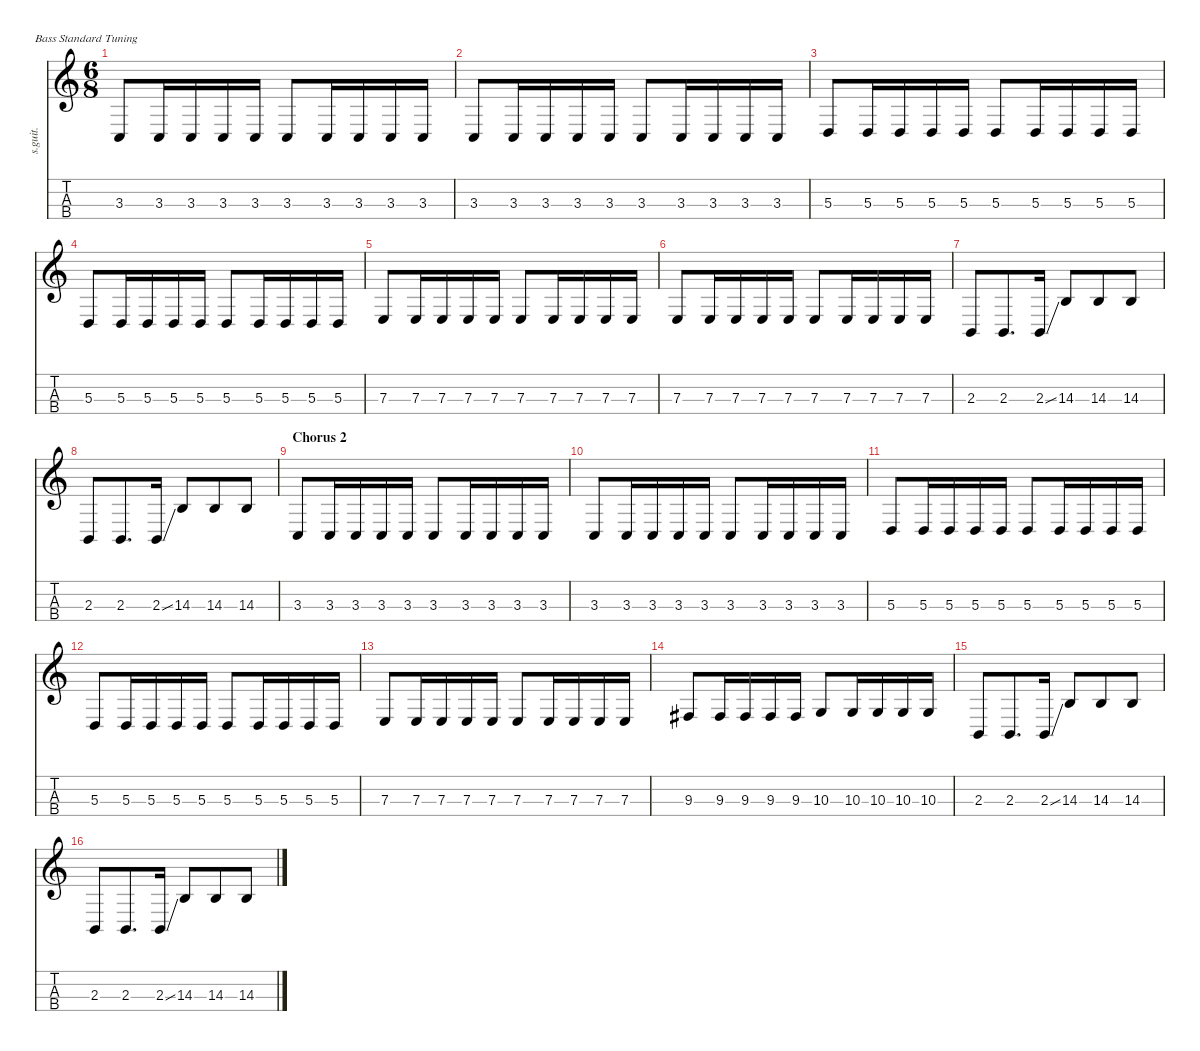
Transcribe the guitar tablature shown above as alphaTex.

\defaultSystemsLayout 4
\hideDynamics
\bracketExtendMode nobrackets
\track ("Matt (Bass)" "s.guit.") {instrument electricbasspick}
\staff {score tabs}
\tuning (G2 D2 A1 E1)
\ts (6 8)
\tempo (94 hide)
\clef g2
\ks c
3.3.8{lyrics (0 "") lyrics (1 "") lyrics (2 "") lyrics (3 "") lyrics (4 "") dy f} 3.3.16{lyrics (0 "") lyrics (1 "") lyrics (2 "") lyrics (3 "") lyrics (4 "")} 3.3.16{lyrics (0 "") lyrics (1 "") lyrics (2 "") lyrics (3 "") lyrics (4 "")} 3.3.16{lyrics (0 "") lyrics (1 "") lyrics (2 "") lyrics (3 "") lyrics (4 "")} 3.3.16{lyrics (0 "") lyrics (1 "") lyrics (2 "") lyrics (3 "") lyrics (4 "")} 3.3.8{lyrics (0 "") lyrics (1 "") lyrics (2 "") lyrics (3 "") lyrics (4 "")} 3.3.16{lyrics (0 "") lyrics (1 "") lyrics (2 "") lyrics (3 "") lyrics (4 "")} 3.3.16{lyrics (0 "") lyrics (1 "") lyrics (2 "") lyrics (3 "") lyrics (4 "")} 3.3.16{lyrics (0 "") lyrics (1 "") lyrics (2 "") lyrics (3 "") lyrics (4 "")} 3.3.16{lyrics (0 "") lyrics (1 "") lyrics (2 "") lyrics (3 "") lyrics (4 "")} |
3.3.8{lyrics (0 "") lyrics (1 "") lyrics (2 "") lyrics (3 "") lyrics (4 "")} 3.3.16{lyrics (0 "") lyrics (1 "") lyrics (2 "") lyrics (3 "") lyrics (4 "")} 3.3.16{lyrics (0 "") lyrics (1 "") lyrics (2 "") lyrics (3 "") lyrics (4 "")} 3.3.16{lyrics (0 "") lyrics (1 "") lyrics (2 "") lyrics (3 "") lyrics (4 "")} 3.3.16{lyrics (0 "") lyrics (1 "") lyrics (2 "") lyrics (3 "") lyrics (4 "")} 3.3.8{lyrics (0 "") lyrics (1 "") lyrics (2 "") lyrics (3 "") lyrics (4 "")} 3.3.16{lyrics (0 "") lyrics (1 "") lyrics (2 "") lyrics (3 "") lyrics (4 "")} 3.3.16{lyrics (0 "") lyrics (1 "") lyrics (2 "") lyrics (3 "") lyrics (4 "")} 3.3.16{lyrics (0 "") lyrics (1 "") lyrics (2 "") lyrics (3 "") lyrics (4 "")} 3.3.16{lyrics (0 "") lyrics (1 "") lyrics (2 "") lyrics (3 "") lyrics (4 "")} |
5.3.8{lyrics (0 "") lyrics (1 "") lyrics (2 "") lyrics (3 "") lyrics (4 "")} 5.3.16{lyrics (0 "") lyrics (1 "") lyrics (2 "") lyrics (3 "") lyrics (4 "")} 5.3.16{lyrics (0 "") lyrics (1 "") lyrics (2 "") lyrics (3 "") lyrics (4 "")} 5.3.16{lyrics (0 "") lyrics (1 "") lyrics (2 "") lyrics (3 "") lyrics (4 "")} 5.3.16{lyrics (0 "") lyrics (1 "") lyrics (2 "") lyrics (3 "") lyrics (4 "")} 5.3.8{lyrics (0 "") lyrics (1 "") lyrics (2 "") lyrics (3 "") lyrics (4 "")} 5.3.16{lyrics (0 "") lyrics (1 "") lyrics (2 "") lyrics (3 "") lyrics (4 "")} 5.3.16{lyrics (0 "") lyrics (1 "") lyrics (2 "") lyrics (3 "") lyrics (4 "")} 5.3.16{lyrics (0 "") lyrics (1 "") lyrics (2 "") lyrics (3 "") lyrics (4 "")} 5.3.16{lyrics (0 "") lyrics (1 "") lyrics (2 "") lyrics (3 "") lyrics (4 "")} |
5.3.8{lyrics (0 "") lyrics (1 "") lyrics (2 "") lyrics (3 "") lyrics (4 "")} 5.3.16{lyrics (0 "") lyrics (1 "") lyrics (2 "") lyrics (3 "") lyrics (4 "")} 5.3.16{lyrics (0 "") lyrics (1 "") lyrics (2 "") lyrics (3 "") lyrics (4 "")} 5.3.16{lyrics (0 "") lyrics (1 "") lyrics (2 "") lyrics (3 "") lyrics (4 "")} 5.3.16{lyrics (0 "") lyrics (1 "") lyrics (2 "") lyrics (3 "") lyrics (4 "")} 5.3.8{lyrics (0 "") lyrics (1 "") lyrics (2 "") lyrics (3 "") lyrics (4 "")} 5.3.16{lyrics (0 "") lyrics (1 "") lyrics (2 "") lyrics (3 "") lyrics (4 "")} 5.3.16{lyrics (0 "") lyrics (1 "") lyrics (2 "") lyrics (3 "") lyrics (4 "")} 5.3.16{lyrics (0 "") lyrics (1 "") lyrics (2 "") lyrics (3 "") lyrics (4 "")} 5.3.16{lyrics (0 "") lyrics (1 "") lyrics (2 "") lyrics (3 "") lyrics (4 "")} |
7.3.8{lyrics (0 "") lyrics (1 "") lyrics (2 "") lyrics (3 "") lyrics (4 "")} 7.3.16{lyrics (0 "") lyrics (1 "") lyrics (2 "") lyrics (3 "") lyrics (4 "")} 7.3.16{lyrics (0 "") lyrics (1 "") lyrics (2 "") lyrics (3 "") lyrics (4 "")} 7.3.16{lyrics (0 "") lyrics (1 "") lyrics (2 "") lyrics (3 "") lyrics (4 "")} 7.3.16{lyrics (0 "") lyrics (1 "") lyrics (2 "") lyrics (3 "") lyrics (4 "")} 7.3.8{lyrics (0 "") lyrics (1 "") lyrics (2 "") lyrics (3 "") lyrics (4 "")} 7.3.16{lyrics (0 "") lyrics (1 "") lyrics (2 "") lyrics (3 "") lyrics (4 "")} 7.3.16{lyrics (0 "") lyrics (1 "") lyrics (2 "") lyrics (3 "") lyrics (4 "")} 7.3.16{lyrics (0 "") lyrics (1 "") lyrics (2 "") lyrics (3 "") lyrics (4 "")} 7.3.16{lyrics (0 "") lyrics (1 "") lyrics (2 "") lyrics (3 "") lyrics (4 "")} |
7.3.8{lyrics (0 "") lyrics (1 "") lyrics (2 "") lyrics (3 "") lyrics (4 "")} 7.3.16{lyrics (0 "") lyrics (1 "") lyrics (2 "") lyrics (3 "") lyrics (4 "")} 7.3.16{lyrics (0 "") lyrics (1 "") lyrics (2 "") lyrics (3 "") lyrics (4 "")} 7.3.16{lyrics (0 "") lyrics (1 "") lyrics (2 "") lyrics (3 "") lyrics (4 "")} 7.3.16{lyrics (0 "") lyrics (1 "") lyrics (2 "") lyrics (3 "") lyrics (4 "")} 7.3.8{lyrics (0 "") lyrics (1 "") lyrics (2 "") lyrics (3 "") lyrics (4 "")} 7.3.16{lyrics (0 "") lyrics (1 "") lyrics (2 "") lyrics (3 "") lyrics (4 "")} 7.3.16{lyrics (0 "") lyrics (1 "") lyrics (2 "") lyrics (3 "") lyrics (4 "")} 7.3.16{lyrics (0 "") lyrics (1 "") lyrics (2 "") lyrics (3 "") lyrics (4 "")} 7.3.16{lyrics (0 "") lyrics (1 "") lyrics (2 "") lyrics (3 "") lyrics (4 "")} |
2.3.8{lyrics (0 "") lyrics (1 "") lyrics (2 "") lyrics (3 "") lyrics (4 "")} 2.3.8{d lyrics (0 "") lyrics (1 "") lyrics (2 "") lyrics (3 "") lyrics (4 "")} 2.3{ss}.16{lyrics (0 "") lyrics (1 "") lyrics (2 "") lyrics (3 "") lyrics (4 "")} 14.3.8{lyrics (0 "") lyrics (1 "") lyrics (2 "") lyrics (3 "") lyrics (4 "")} 14.3.8{lyrics (0 "") lyrics (1 "") lyrics (2 "") lyrics (3 "") lyrics (4 "")} 14.3.8{lyrics (0 "") lyrics (1 "") lyrics (2 "") lyrics (3 "") lyrics (4 "")} |
2.3.8{lyrics (0 "") lyrics (1 "") lyrics (2 "") lyrics (3 "") lyrics (4 "")} 2.3.8{d lyrics (0 "") lyrics (1 "") lyrics (2 "") lyrics (3 "") lyrics (4 "")} 2.3{ss}.16{lyrics (0 "") lyrics (1 "") lyrics (2 "") lyrics (3 "") lyrics (4 "")} 14.3.8{lyrics (0 "") lyrics (1 "") lyrics (2 "") lyrics (3 "") lyrics (4 "")} 14.3.8{lyrics (0 "") lyrics (1 "") lyrics (2 "") lyrics (3 "") lyrics (4 "")} 14.3.8{lyrics (0 "") lyrics (1 "") lyrics (2 "") lyrics (3 "") lyrics (4 "")} |
\section ("" "Chorus 2")
3.3.8{lyrics (0 "") lyrics (1 "") lyrics (2 "") lyrics (3 "") lyrics (4 "")} 3.3.16{lyrics (0 "") lyrics (1 "") lyrics (2 "") lyrics (3 "") lyrics (4 "")} 3.3.16{lyrics (0 "") lyrics (1 "") lyrics (2 "") lyrics (3 "") lyrics (4 "")} 3.3.16{lyrics (0 "") lyrics (1 "") lyrics (2 "") lyrics (3 "") lyrics (4 "")} 3.3.16{lyrics (0 "") lyrics (1 "") lyrics (2 "") lyrics (3 "") lyrics (4 "")} 3.3.8{lyrics (0 "") lyrics (1 "") lyrics (2 "") lyrics (3 "") lyrics (4 "")} 3.3.16{lyrics (0 "") lyrics (1 "") lyrics (2 "") lyrics (3 "") lyrics (4 "")} 3.3.16{lyrics (0 "") lyrics (1 "") lyrics (2 "") lyrics (3 "") lyrics (4 "")} 3.3.16{lyrics (0 "") lyrics (1 "") lyrics (2 "") lyrics (3 "") lyrics (4 "")} 3.3.16{lyrics (0 "") lyrics (1 "") lyrics (2 "") lyrics (3 "") lyrics (4 "")} |
3.3.8{lyrics (0 "") lyrics (1 "") lyrics (2 "") lyrics (3 "") lyrics (4 "")} 3.3.16{lyrics (0 "") lyrics (1 "") lyrics (2 "") lyrics (3 "") lyrics (4 "")} 3.3.16{lyrics (0 "") lyrics (1 "") lyrics (2 "") lyrics (3 "") lyrics (4 "")} 3.3.16{lyrics (0 "") lyrics (1 "") lyrics (2 "") lyrics (3 "") lyrics (4 "")} 3.3.16{lyrics (0 "") lyrics (1 "") lyrics (2 "") lyrics (3 "") lyrics (4 "")} 3.3.8{lyrics (0 "") lyrics (1 "") lyrics (2 "") lyrics (3 "") lyrics (4 "")} 3.3.16{lyrics (0 "") lyrics (1 "") lyrics (2 "") lyrics (3 "") lyrics (4 "")} 3.3.16{lyrics (0 "") lyrics (1 "") lyrics (2 "") lyrics (3 "") lyrics (4 "")} 3.3.16{lyrics (0 "") lyrics (1 "") lyrics (2 "") lyrics (3 "") lyrics (4 "")} 3.3.16{lyrics (0 "") lyrics (1 "") lyrics (2 "") lyrics (3 "") lyrics (4 "")} |
5.3.8{lyrics (0 "") lyrics (1 "") lyrics (2 "") lyrics (3 "") lyrics (4 "")} 5.3.16{lyrics (0 "") lyrics (1 "") lyrics (2 "") lyrics (3 "") lyrics (4 "")} 5.3.16{lyrics (0 "") lyrics (1 "") lyrics (2 "") lyrics (3 "") lyrics (4 "")} 5.3.16{lyrics (0 "") lyrics (1 "") lyrics (2 "") lyrics (3 "") lyrics (4 "")} 5.3.16{lyrics (0 "") lyrics (1 "") lyrics (2 "") lyrics (3 "") lyrics (4 "")} 5.3.8{lyrics (0 "") lyrics (1 "") lyrics (2 "") lyrics (3 "") lyrics (4 "")} 5.3.16{lyrics (0 "") lyrics (1 "") lyrics (2 "") lyrics (3 "") lyrics (4 "")} 5.3.16{lyrics (0 "") lyrics (1 "") lyrics (2 "") lyrics (3 "") lyrics (4 "")} 5.3.16{lyrics (0 "") lyrics (1 "") lyrics (2 "") lyrics (3 "") lyrics (4 "")} 5.3.16{lyrics (0 "") lyrics (1 "") lyrics (2 "") lyrics (3 "") lyrics (4 "")} |
5.3.8{lyrics (0 "") lyrics (1 "") lyrics (2 "") lyrics (3 "") lyrics (4 "")} 5.3.16{lyrics (0 "") lyrics (1 "") lyrics (2 "") lyrics (3 "") lyrics (4 "")} 5.3.16{lyrics (0 "") lyrics (1 "") lyrics (2 "") lyrics (3 "") lyrics (4 "")} 5.3.16{lyrics (0 "") lyrics (1 "") lyrics (2 "") lyrics (3 "") lyrics (4 "")} 5.3.16{lyrics (0 "") lyrics (1 "") lyrics (2 "") lyrics (3 "") lyrics (4 "")} 5.3.8{lyrics (0 "") lyrics (1 "") lyrics (2 "") lyrics (3 "") lyrics (4 "")} 5.3.16{lyrics (0 "") lyrics (1 "") lyrics (2 "") lyrics (3 "") lyrics (4 "")} 5.3.16{lyrics (0 "") lyrics (1 "") lyrics (2 "") lyrics (3 "") lyrics (4 "")} 5.3.16{lyrics (0 "") lyrics (1 "") lyrics (2 "") lyrics (3 "") lyrics (4 "")} 5.3.16{lyrics (0 "") lyrics (1 "") lyrics (2 "") lyrics (3 "") lyrics (4 "")} |
7.3.8{lyrics (0 "") lyrics (1 "") lyrics (2 "") lyrics (3 "") lyrics (4 "")} 7.3.16{lyrics (0 "") lyrics (1 "") lyrics (2 "") lyrics (3 "") lyrics (4 "")} 7.3.16{lyrics (0 "") lyrics (1 "") lyrics (2 "") lyrics (3 "") lyrics (4 "")} 7.3.16{lyrics (0 "") lyrics (1 "") lyrics (2 "") lyrics (3 "") lyrics (4 "")} 7.3.16{lyrics (0 "") lyrics (1 "") lyrics (2 "") lyrics (3 "") lyrics (4 "")} 7.3.8{lyrics (0 "") lyrics (1 "") lyrics (2 "") lyrics (3 "") lyrics (4 "")} 7.3.16{lyrics (0 "") lyrics (1 "") lyrics (2 "") lyrics (3 "") lyrics (4 "")} 7.3.16{lyrics (0 "") lyrics (1 "") lyrics (2 "") lyrics (3 "") lyrics (4 "")} 7.3.16{lyrics (0 "") lyrics (1 "") lyrics (2 "") lyrics (3 "") lyrics (4 "")} 7.3.16{lyrics (0 "") lyrics (1 "") lyrics (2 "") lyrics (3 "") lyrics (4 "")} |
9.3{acc #}.8{lyrics (0 "") lyrics (1 "") lyrics (2 "") lyrics (3 "") lyrics (4 "")} 9.3{acc #}.16{lyrics (0 "") lyrics (1 "") lyrics (2 "") lyrics (3 "") lyrics (4 "")} 9.3{acc #}.16{lyrics (0 "") lyrics (1 "") lyrics (2 "") lyrics (3 "") lyrics (4 "")} 9.3{acc #}.16{lyrics (0 "") lyrics (1 "") lyrics (2 "") lyrics (3 "") lyrics (4 "")} 9.3{acc #}.16{lyrics (0 "") lyrics (1 "") lyrics (2 "") lyrics (3 "") lyrics (4 "")} 10.3.8{lyrics (0 "") lyrics (1 "") lyrics (2 "") lyrics (3 "") lyrics (4 "")} 10.3.16{lyrics (0 "") lyrics (1 "") lyrics (2 "") lyrics (3 "") lyrics (4 "")} 10.3.16{lyrics (0 "") lyrics (1 "") lyrics (2 "") lyrics (3 "") lyrics (4 "")} 10.3.16{lyrics (0 "") lyrics (1 "") lyrics (2 "") lyrics (3 "") lyrics (4 "")} 10.3.16{lyrics (0 "") lyrics (1 "") lyrics (2 "") lyrics (3 "") lyrics (4 "")} |
2.3.8{lyrics (0 "") lyrics (1 "") lyrics (2 "") lyrics (3 "") lyrics (4 "")} 2.3.8{d lyrics (0 "") lyrics (1 "") lyrics (2 "") lyrics (3 "") lyrics (4 "")} 2.3{ss}.16{lyrics (0 "") lyrics (1 "") lyrics (2 "") lyrics (3 "") lyrics (4 "")} 14.3.8{lyrics (0 "") lyrics (1 "") lyrics (2 "") lyrics (3 "") lyrics (4 "")} 14.3.8{lyrics (0 "") lyrics (1 "") lyrics (2 "") lyrics (3 "") lyrics (4 "")} 14.3.8{lyrics (0 "") lyrics (1 "") lyrics (2 "") lyrics (3 "") lyrics (4 "")} |
2.3.8{lyrics (0 "") lyrics (1 "") lyrics (2 "") lyrics (3 "") lyrics (4 "")} 2.3.8{d lyrics (0 "") lyrics (1 "") lyrics (2 "") lyrics (3 "") lyrics (4 "")} 2.3{ss}.16{lyrics (0 "") lyrics (1 "") lyrics (2 "") lyrics (3 "") lyrics (4 "")} 14.3.8{lyrics (0 "") lyrics (1 "") lyrics (2 "") lyrics (3 "") lyrics (4 "")} 14.3.8{lyrics (0 "") lyrics (1 "") lyrics (2 "") lyrics (3 "") lyrics (4 "")} 14.3.8{lyrics (0 "") lyrics (1 "") lyrics (2 "") lyrics (3 "") lyrics (4 "")}
